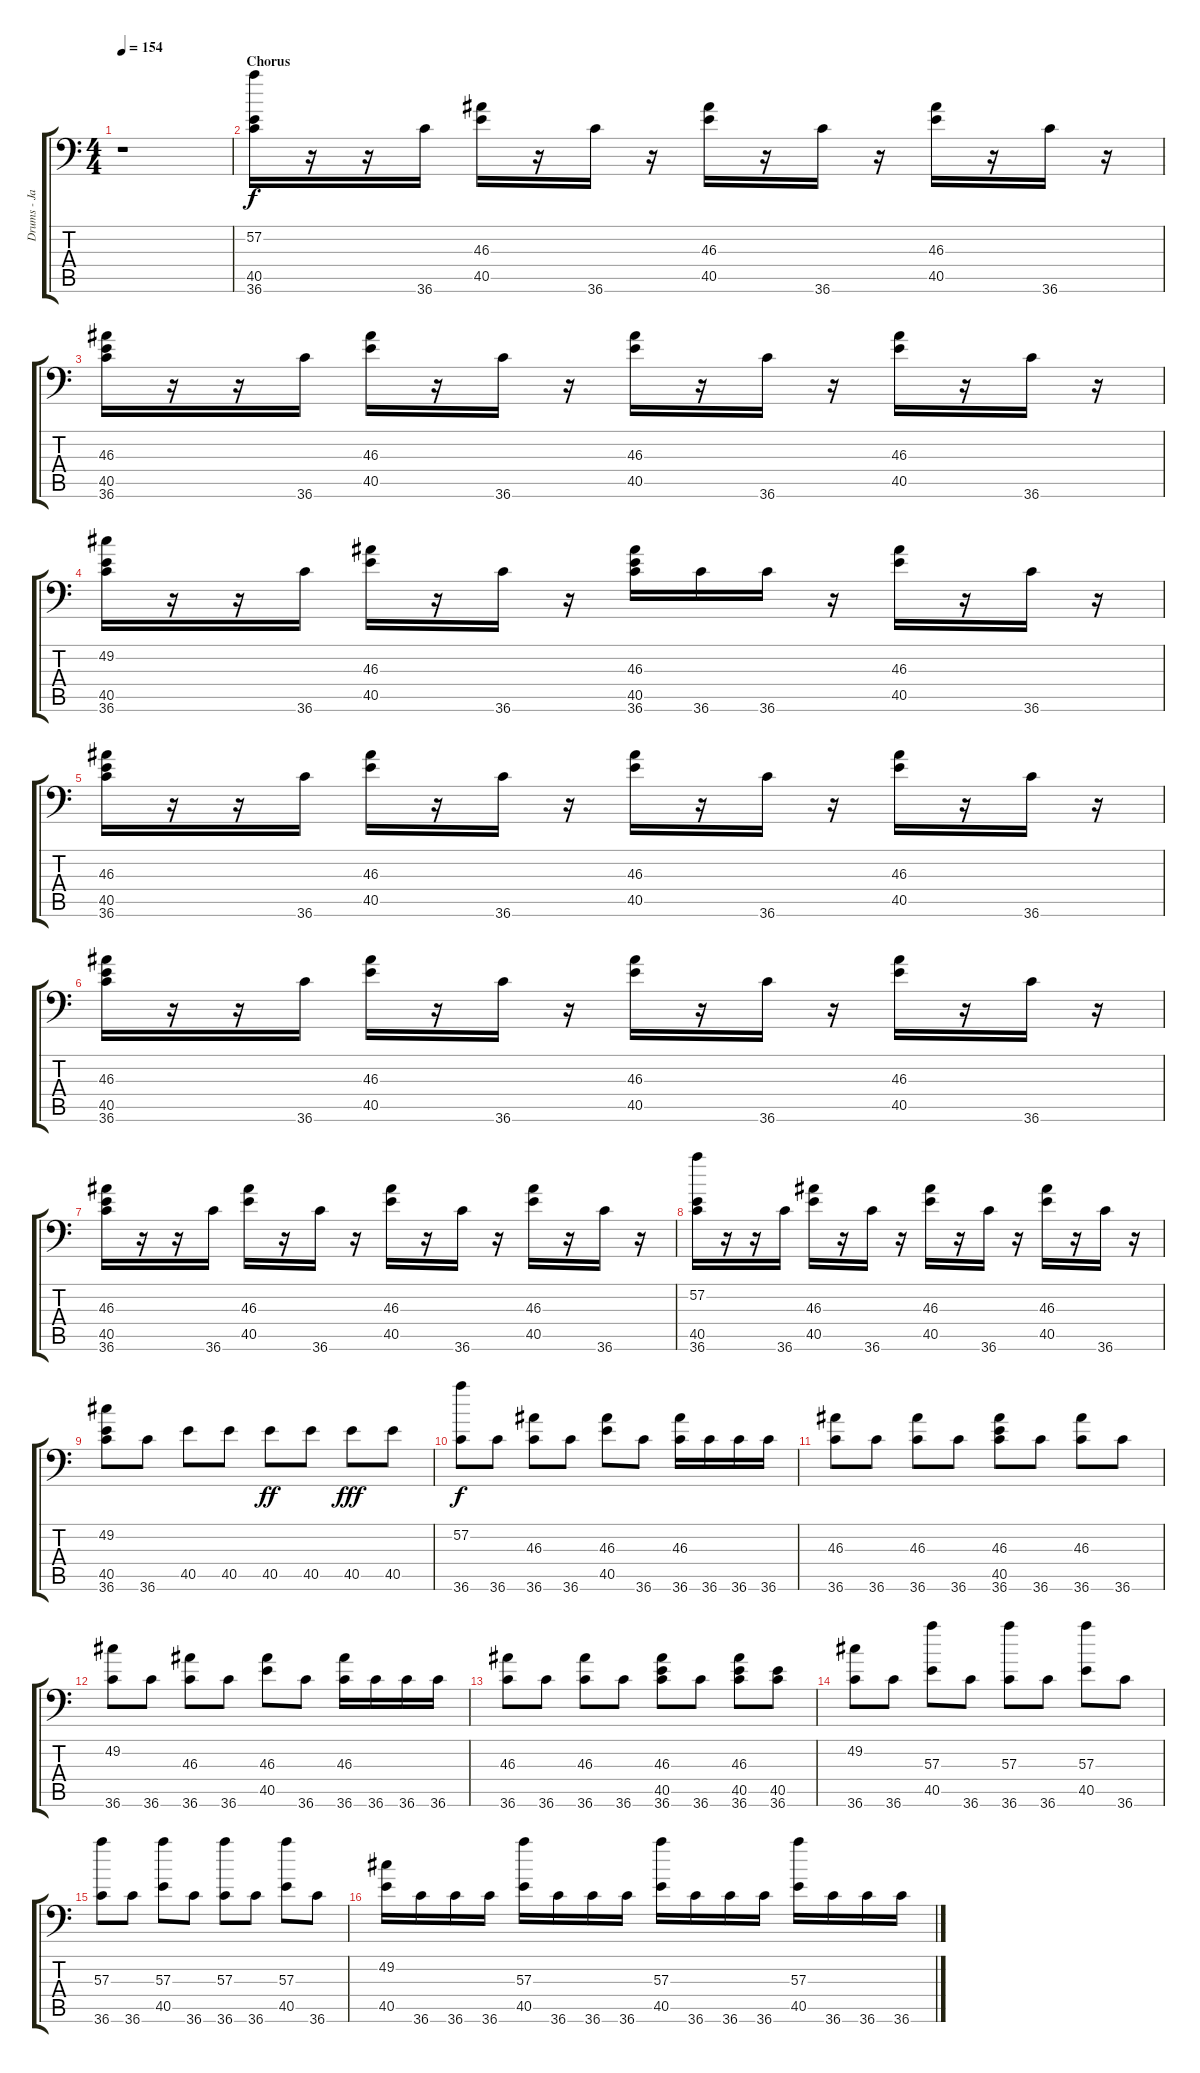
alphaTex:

\track ("Drums - Jason" "Drums - Ja") {instrument acousticgrandpiano}
\staff {score tabs}
\tuning (C-1 C-1 C-1 C-1 C-1 C-1) {hide}
\ts (4 4)
\tempo 154
\clef f4
\ks c
r.1{dy f} |
\section ("" "Chorus")
(57.2 40.5 36.6).16 r.16 r.16 36.6.16 (46.3 40.5).16 r.16 36.6.16 r.16 (46.3 40.5).16 r.16 36.6.16 r.16 (46.3 40.5).16 r.16 36.6.16 r.16 |
(46.3 40.5 36.6).16 r.16 r.16 36.6.16 (46.3 40.5).16 r.16 36.6.16 r.16 (46.3 40.5).16 r.16 36.6.16 r.16 (46.3 40.5).16 r.16 36.6.16 r.16 |
(49.2 40.5 36.6).16 r.16 r.16 36.6.16 (46.3 40.5).16 r.16 36.6.16 r.16 (46.3 40.5 36.6).16 36.6.16 36.6.16 r.16 (46.3 40.5).16 r.16 36.6.16 r.16 |
(46.3 40.5 36.6).16 r.16 r.16 36.6.16 (46.3 40.5).16 r.16 36.6.16 r.16 (46.3 40.5).16 r.16 36.6.16 r.16 (46.3 40.5).16 r.16 36.6.16 r.16 |
(46.3 40.5 36.6).16 r.16 r.16 36.6.16 (46.3 40.5).16 r.16 36.6.16 r.16 (46.3 40.5).16 r.16 36.6.16 r.16 (46.3 40.5).16 r.16 36.6.16 r.16 |
(46.3 40.5 36.6).16 r.16 r.16 36.6.16 (46.3 40.5).16 r.16 36.6.16 r.16 (46.3 40.5).16 r.16 36.6.16 r.16 (46.3 40.5).16 r.16 36.6.16 r.16 |
(57.2 40.5 36.6).16 r.16 r.16 36.6.16 (46.3 40.5).16 r.16 36.6.16 r.16 (46.3 40.5).16 r.16 36.6.16 r.16 (46.3 40.5).16 r.16 36.6.16 r.16 |
(49.2 40.5 36.6).8 36.6.8 40.5.8 40.5.8 40.5.8{dy ff} 40.5.8 40.5.8{dy fff} 40.5.8 |
(57.2 36.6).8{dy f} 36.6.8 (46.3 36.6).8 36.6.8 (46.3 40.5).8 36.6.8 (46.3 36.6).16 36.6.16 36.6.16 36.6.16 |
(46.3 36.6).8 36.6.8 (46.3 36.6).8 36.6.8 (46.3 40.5 36.6).8 36.6.8 (46.3 36.6).8 36.6.8 |
(49.2 36.6).8 36.6.8 (46.3 36.6).8 36.6.8 (46.3 40.5).8 36.6.8 (46.3 36.6).16 36.6.16 36.6.16 36.6.16 |
(46.3 36.6).8 36.6.8 (46.3 36.6).8 36.6.8 (46.3 40.5 36.6).8 36.6.8 (46.3 40.5 36.6).8 (40.5 36.6).8 |
(49.2 36.6).8 36.6.8 (57.3 40.5).8 36.6.8 (57.3 36.6).8 36.6.8 (57.3 40.5).8 36.6.8 |
(57.3 36.6).8 36.6.8 (57.3 40.5).8 36.6.8 (57.3 36.6).8 36.6.8 (57.3 40.5).8 36.6.8 |
(49.2 40.5).16 36.6.16 36.6.16 36.6.16 (57.3 40.5).16 36.6.16 36.6.16 36.6.16 (57.3 40.5).16 36.6.16 36.6.16 36.6.16 (57.3 40.5).16 36.6.16 36.6.16 36.6.16
